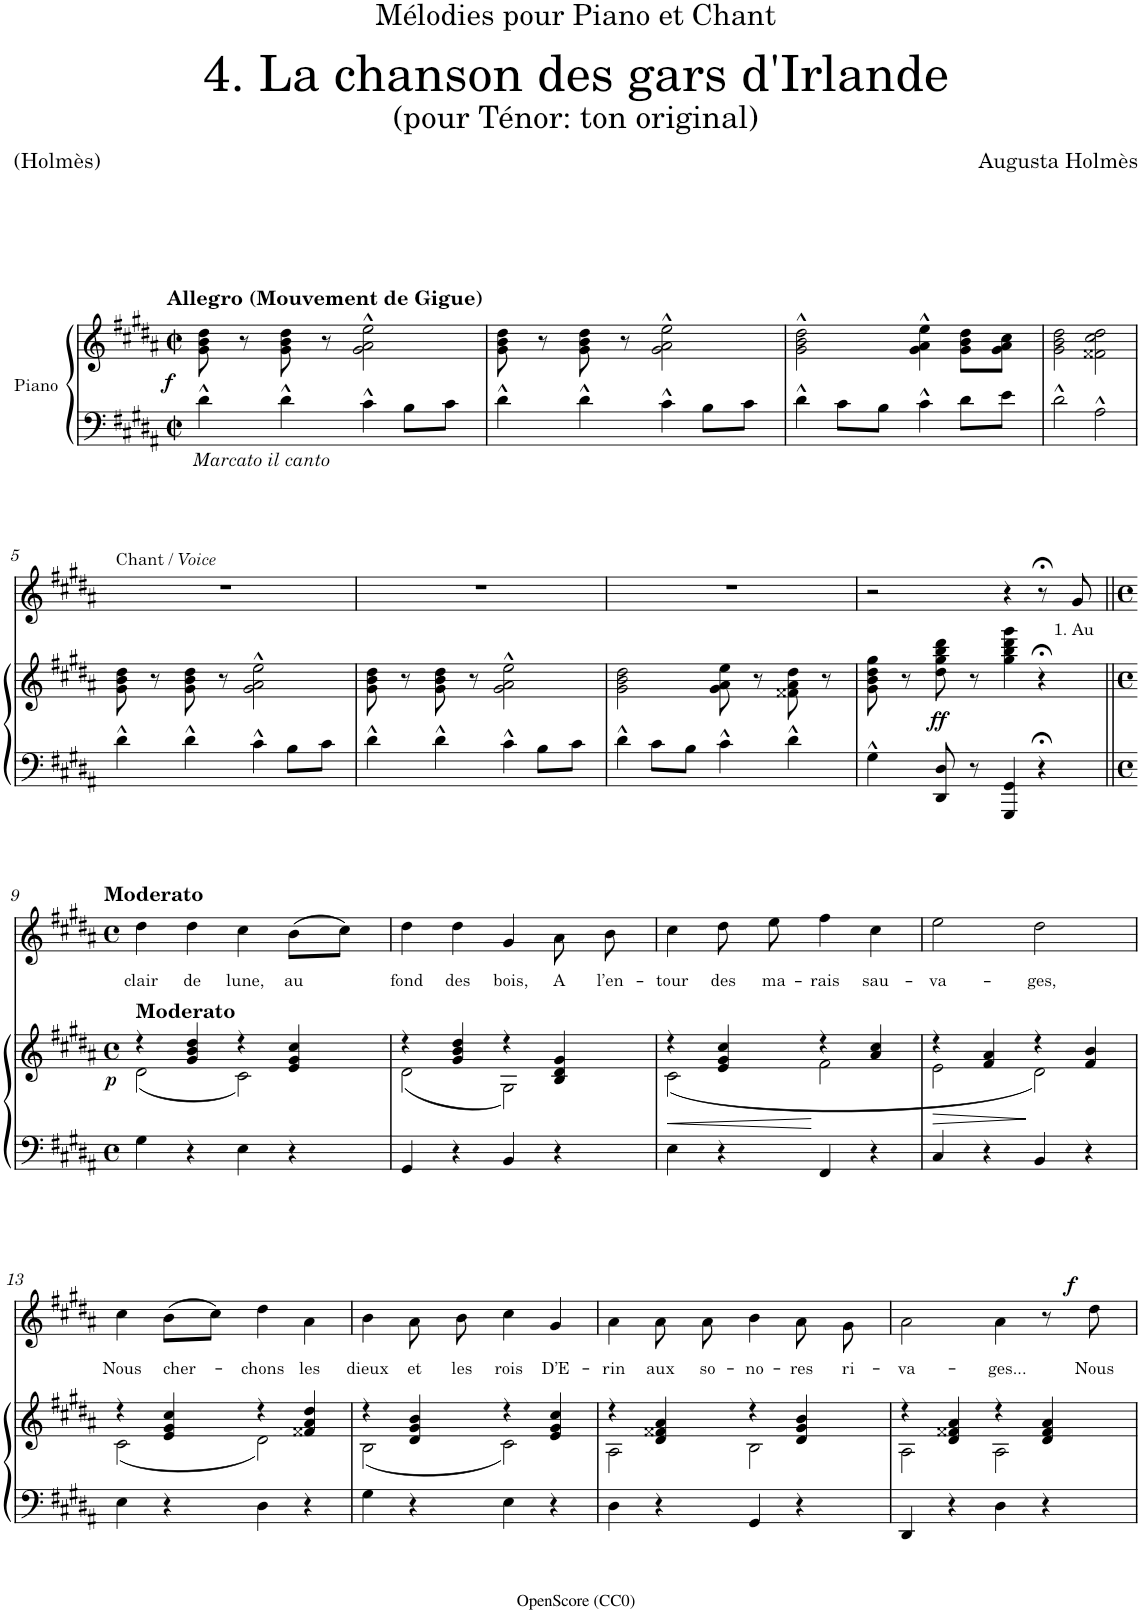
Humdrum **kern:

**kern	**kern	**dynam	**kern	**text	**dynam
*part2	*part2	*part2	*part1	*part1	*part1
*staff3	*staff2	*staff2/3	*staff1	*staff1	*staff1
*I"Piano	*	*	*I"Chant Voice	*	*
*I'Pno	*	*	*	*	*
*clefF4	*clefG2	*	*clefG2	*	*
*k[f#c#g#d#a#]	*k[f#c#g#d#a#]	*	*k[f#c#g#d#a#]	*	*
*M2/2	*M2/2	*	*M2/2	*	*
*met(c|)	*met(c|)	*	*met(c|)	*	*
=1	=1	=1	=1	=1	=1
!	!	!	!LO:TX:a:B:t=Allegro (Mouvement de Gigue)	!	!
!LO:TX:b:i:t=Marcato il canto	!	!	!	!	!
!	!	!LO:DY:b	!	!	!
4d#^^\	8g#\ 8b\ 8dd#\	f	1r	.	.
.	8r	.	.	.	.
4d#^^\	8g#\ 8b\ 8dd#\	.	.	.	.
.	8r	.	.	.	.
4c#^^\	2g#\^^ 2a#\^^ 2ee\^^	.	.	.	.
8B\L	.	.	.	.	.
8c#\J	.	.	.	.	.
=2	=2	=2	=2	=2	=2
4d#^^\	8g#\ 8b\ 8dd#\	.	1r	.	.
.	8r	.	.	.	.
4d#^^\	8g#\ 8b\ 8dd#\	.	.	.	.
.	8r	.	.	.	.
4c#^^\	2g#\^^ 2a#\^^ 2ee\^^	.	.	.	.
8B\L	.	.	.	.	.
8c#\J	.	.	.	.	.
=3	=3	=3	=3	=3	=3
4d#^^\	2g#\^^ 2b\^^ 2dd#\^^	.	1r	.	.
8c#\L	.	.	.	.	.
8B\J	.	.	.	.	.
4c#^^\	4g#\^^ 4a#\^^ 4ee\^^	.	.	.	.
8d#\L	8g#\ 8b\ 8dd#\L	.	.	.	.
8e\J	8g#\ 8a#\ 8cc#\J	.	.	.	.
=4	=4	=4	=4	=4	=4
2d#^^\	2g#\ 2b\ 2dd#\	.	1r	.	.
2A#^^\	2f##X\ 2cc#\ 2dd#\	.	.	.	.
!!LO:LB:g=z
=5	=5	=5	=5	=5	=5
!	!	!	!LO:TX:a:t=Chant /	!	!
!	!	!	!LO:TX:a:i:t=Voice	!	!
4d#^^\	8g#\ 8b\ 8dd#\	.	1r	.	.
.	8r	.	.	.	.
4d#^^\	8g#\ 8b\ 8dd#\	.	.	.	.
.	8r	.	.	.	.
4c#^^\	2g#\^^ 2a#\^^ 2ee\^^	.	.	.	.
8B\L	.	.	.	.	.
8c#\J	.	.	.	.	.
=6	=6	=6	=6	=6	=6
4d#^^\	8g#\ 8b\ 8dd#\	.	1r	.	.
.	8r	.	.	.	.
4d#^^\	8g#\ 8b\ 8dd#\	.	.	.	.
.	8r	.	.	.	.
4c#^^\	2g#\^^ 2a#\^^ 2ee\^^	.	.	.	.
8B\L	.	.	.	.	.
8c#\J	.	.	.	.	.
=7	=7	=7	=7	=7	=7
4d#^^\	2g#\ 2b\ 2dd#\	.	1r	.	.
8c#\L	.	.	.	.	.
8B\J	.	.	.	.	.
4c#^^\	8g#\ 8a#\ 8ee\	.	.	.	.
.	8r	.	.	.	.
4d#^^\	8f##X\ 8a#\ 8dd#\	.	.	.	.
.	8r	.	.	.	.
=8	=8	=8	=8	=8	=8
4G#^^\	8g#\ 8b\ 8dd#\ 8gg#\	.	2r	.	.
.	8r	.	.	.	.
!	!	!LO:DY:b	!	!	!
8DD#/ 8D#/	8dd#\ 8gg#\ 8bb\ 8ddd#\	ff	.	.	.
8r	8r	.	.	.	.
4GGG#/ 4GG#/	4gg#\ 4bb\ 4ddd#\ 4ggg#\	.	4r	.	.
4r;<	4r;<	.	8r;<	.	.
!	!	!	!	!LO:LY:b	!
.	.	.	8g#/	1. Au	.
!!LO:LB:g=z
=9||	=9||	=9||	=9||	=9||	=9||
*M4/4	*M4/4	*	*M4/4	*	*
*met(c)	*met(c)	*	*met(c)	*	*
*	*^	*	*	*	*
!	!	!	!	!LO:TX:a:B:t=Moderato	!	!
!	!LO:TX:a:B:t=Moderato	!	!	!	!	!
!	!	!	!LO:DY:b	!	!LO:LY:b	!
4G#\	4r	(2d#\	p	4dd#\	clair	.
!	!	!	!	!	!LO:LY:b	!
4r	4g#/ 4b/ 4dd#/	.	.	4dd#\	de	.
!	!	!	!	!	!LO:LY:b	!
4E\	4r	2c#\)	.	4cc#\	lune,	.
!	!	!	!	!	!LO:LY:b	!
4r	4e/ 4g#/ 4cc#/	.	.	(8b\L	au	.
.	.	.	.	8cc#\J)	.	.
=10	=10	=10	=10	=10	=10	=10
!	!	!	!	!	!LO:LY:b	!
4GG#/	4r	(2d#\	.	4dd#\	fond	.
!	!	!	!	!	!LO:LY:b	!
4r	4g#/ 4b/ 4dd#/	.	.	4dd#\	des	.
!	!	!	!	!	!LO:LY:b	!
4BB/	4r	2G#\)	.	4g#/	bois,	.
!	!	!	!	!	!LO:LY:b	!
4r	4B/ 4d#/ 4g#/	.	.	8a#\	A	.
!	!	!	!	!	!LO:LY:b	!
.	.	.	.	8b\	l’en-	.
=11	=11	=11	=11	=11	=11	=11
!	!	!	!LO:HP:b	!	!LO:LY:b	!
4E\	4r	(2c#\	<	4cc#\	-tour	.
!	!	!	!	!	!LO:LY:b	!
4r	4e/ 4g#/ 4cc#/	.	.	8dd#\	des	.
!	!	!	!	!	!LO:LY:b	!
.	.	.	.	8ee\	ma-	.
!	!	!	!	!	!LO:LY:b	!
4FF#/	4r	2f#\	[	4ff#\	-rais	.
!	!	!	!	!	!LO:LY:b	!
4r	4a#/ 4cc#/	.	.	4cc#\	sau-	.
=12	=12	=12	=12	=12	=12	=12
!	!	!	!LO:HP:b	!	!LO:LY:b	!
4C#/	4r	2e\	>	2ee\	-va-	.
4r	4f#/ 4a#/	.	.	.	.	.
!	!	!	!	!	!LO:LY:b	!
4BB/	4r	2d#\)	]	2dd#\	-ges,	.
4r	4f#/ 4b/	.	.	.	.	.
!!LO:LB:g=z
=13	=13	=13	=13	=13	=13	=13
!	!	!	!	!	!LO:LY:b	!
4E\	4r	(2c#\	.	4cc#\	Nous	.
!	!	!	!	!	!LO:LY:b	!
4r	4e/ 4g#/ 4cc#/	.	.	(8b\L	cher-	.
.	.	.	.	8cc#\J)	.	.
!	!	!	!	!	!LO:LY:b	!
4D#\	4r	2d#\)	.	4dd#\	-chons	.
!	!	!	!	!	!LO:LY:b	!
4r	4f##X/ 4a#/ 4dd#/	.	.	4a#\	les	.
=14	=14	=14	=14	=14	=14	=14
!	!	!	!	!	!LO:LY:b	!
4G#\	4r	(2B\	.	4b\	dieux	.
!	!	!	!	!	!LO:LY:b	!
4r	4d#/ 4g#/ 4b/	.	.	8a#\	et	.
!	!	!	!	!	!LO:LY:b	!
.	.	.	.	8b\	les	.
!	!	!	!	!	!LO:LY:b	!
4E\	4r	2c#\)	.	4cc#\	rois	.
!	!	!	!	!	!LO:LY:b	!
4r	4e/ 4g#/ 4cc#/	.	.	4g#/	D’E-	.
=15	=15	=15	=15	=15	=15	=15
!	!	!	!	!	!LO:LY:b	!
4D#\	4r	2A#\	.	4a#\	-rin	.
!	!	!	!	!	!LO:LY:b	!
4r	4d#/ 4f##X/ 4a#/	.	.	8a#\	aux	.
!	!	!	!	!	!LO:LY:b	!
.	.	.	.	8a#\	so-	.
!	!	!	!	!	!LO:LY:b	!
4GG#/	4r	2B\	.	4b\	-no-	.
!	!	!	!	!	!LO:LY:b	!
4r	4d#/ 4g#/ 4b/	.	.	8a#\	-res	.
!	!	!	!	!	!LO:LY:b	!
.	.	.	.	8g#\	ri-	.
=16	=16	=16	=16	=16	=16	=16
!	!	!	!	!	!LO:LY:b	!
4DD#/	4r	2A#\	.	2a#\	-va-	.
4r	4d#/ 4f##X/ 4a#/	.	.	.	.	.
!	!	!	!	!	!LO:LY:b	!
4D#\	4r	2A#\	.	4a#\	-ges...	.
4r	4d#/ 4f##/ 4a#/	.	.	8r	.	.
!	!	!	!	!	!LO:LY:b	!LO:DY:a
.	.	.	.	8dd#\	Nous	f
*	*v	*v	*	*	*	*
=	=	=	=	=	=
*-	*-	*-	*-	*-	*-
